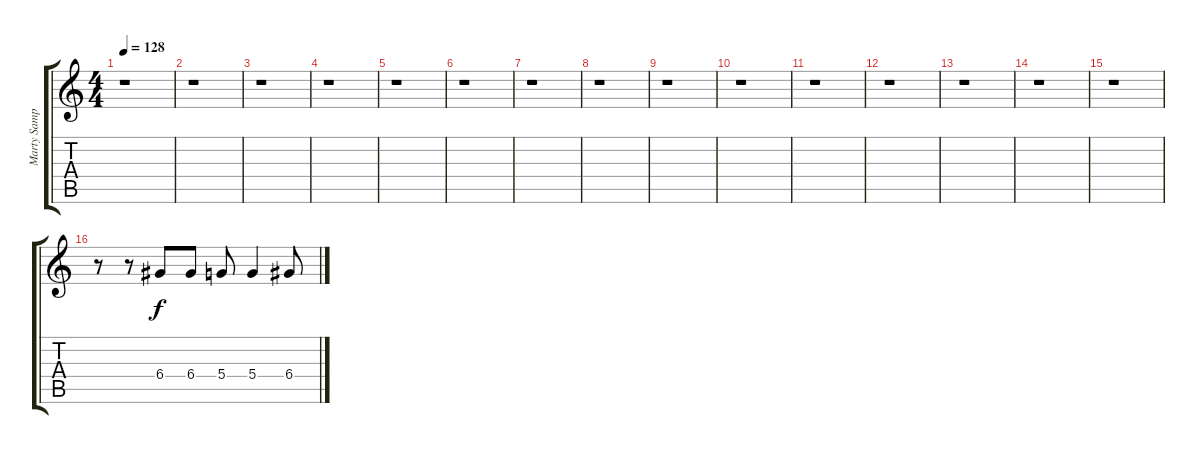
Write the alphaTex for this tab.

\track ("Marty Sampson" "Marty Samp") {instrument electricguitarclean}
\staff {score tabs}
\tuning (E4 B3 G3 D3 A2 E2) {hide}
\ts (4 4)
\tempo 128
\clef g2
\ks c
r.1{dy f} |
r.1 |
r.1 |
r.1 |
r.1 |
r.1 |
r.1 |
r.1 |
r.1 |
r.1 |
r.1 |
r.1 |
r.1 |
r.1 |
r.1 |
r.8 r.8 6.4.8 6.4.8 5.4.8 5.4.4 6.4.8
